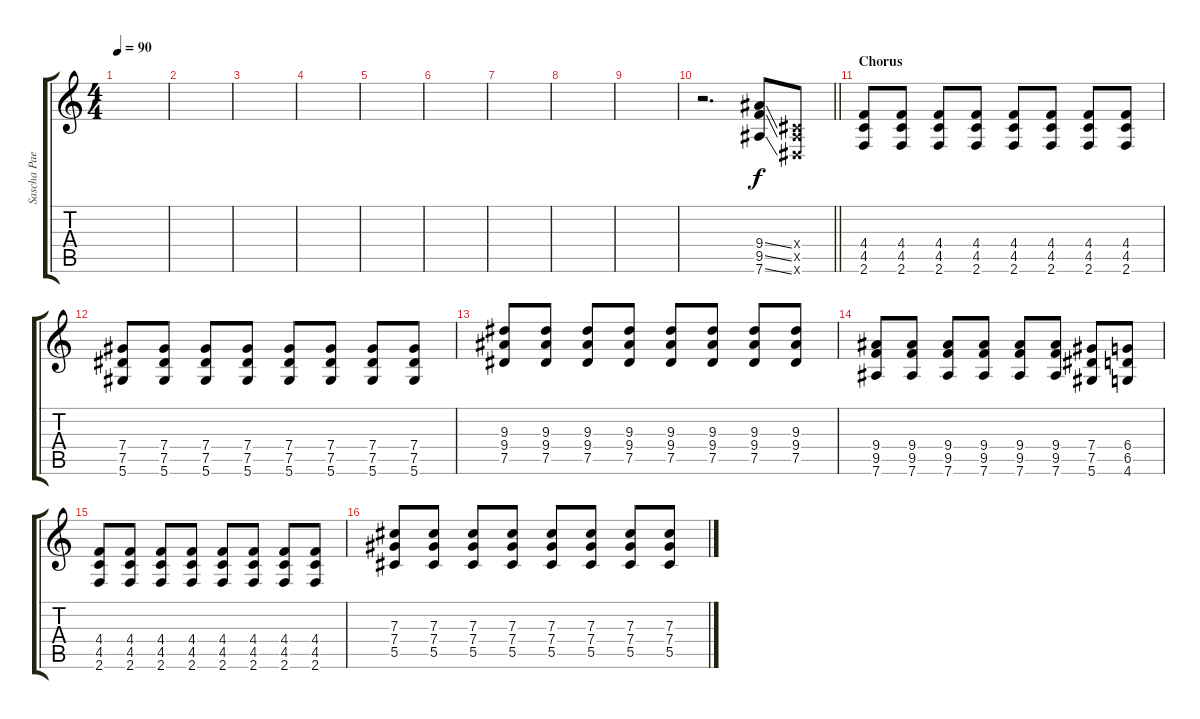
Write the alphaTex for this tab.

\track ("Sascha Paeth (Rhythm Guitar)" "Sascha Pae") {instrument overdrivenguitar}
\staff {score tabs}
\tuning (Eb4 Bb3 Gb3 Db3 Ab2 Eb2) {hide}
\ts (4 4)
\tempo 90
\clef g2
\ks c
|
|
|
|
|
|
|
|
|
\barLineRight lightlight
r.2{d} (9.4{ss} 9.5{ss} 7.6{ss}).8 (0.4{x} 2.5{x} 0.6{x}).8 |
\section ("" "Chorus")
(4.4 4.5 2.6).8 (4.4 4.5 2.6).8 (4.4 4.5 2.6).8 (4.4 4.5 2.6).8 (4.4 4.5 2.6).8 (4.4 4.5 2.6).8 (4.4 4.5 2.6).8 (4.4 4.5 2.6).8 |
(7.4 7.5 5.6).8 (7.4 7.5 5.6).8 (7.4 7.5 5.6).8 (7.4 7.5 5.6).8 (7.4 7.5 5.6).8 (7.4 7.5 5.6).8 (7.4 7.5 5.6).8 (7.4 7.5 5.6).8 |
(9.3 9.4 7.5).8 (9.3 9.4 7.5).8 (9.3 9.4 7.5).8 (9.3 9.4 7.5).8 (9.3 9.4 7.5).8 (9.3 9.4 7.5).8 (9.3 9.4 7.5).8 (9.3 9.4 7.5).8 |
(9.4 9.5 7.6).8 (9.4 9.5 7.6).8 (9.4 9.5 7.6).8 (9.4 9.5 7.6).8 (9.4 9.5 7.6).8 (9.4 9.5 7.6).8 (7.4 7.5 5.6).8 (6.4 6.5 4.6).8 |
(4.4 4.5 2.6).8 (4.4 4.5 2.6).8 (4.4 4.5 2.6).8 (4.4 4.5 2.6).8 (4.4 4.5 2.6).8 (4.4 4.5 2.6).8 (4.4 4.5 2.6).8 (4.4 4.5 2.6).8 |
(7.3 7.4 5.5).8 (7.3 7.4 5.5).8 (7.3 7.4 5.5).8 (7.3 7.4 5.5).8 (7.3 7.4 5.5).8 (7.3 7.4 5.5).8 (7.3 7.4 5.5).8 (7.3 7.4 5.5).8
